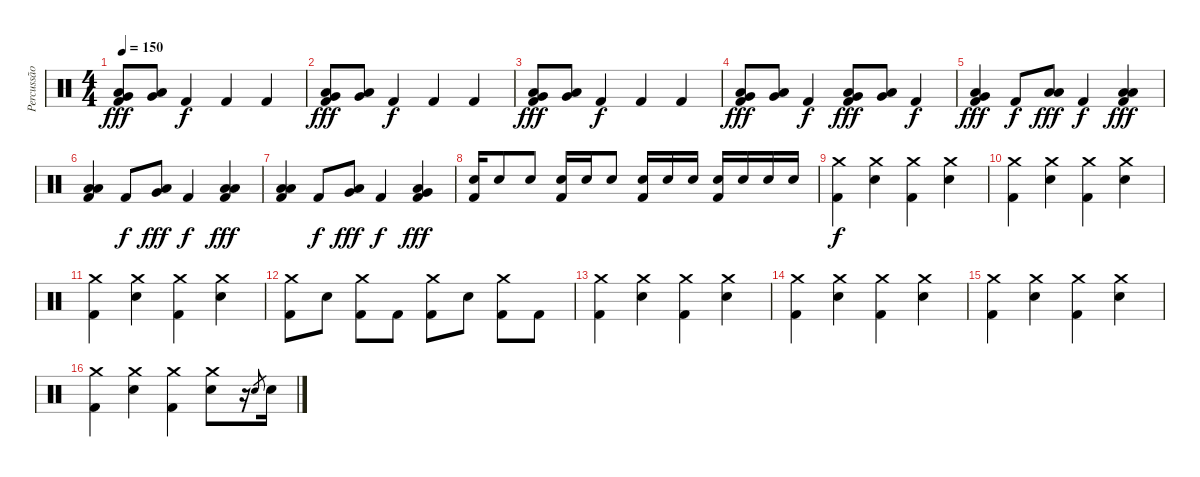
\track ("Percussão" "Percussão") {instrument percussion}
\staff {score}
\articulation defaults
\ts (4 4)
\tempo 150
\clef neutral
\ks c
("Very Low Tom (hit)" "Low Floor Tom (hit)" "Kick (hit) 2").8{dy fff} ("Very Low Tom (hit)" "Low Floor Tom (hit)").8 "Kick (hit) 2".4{dy f} "Kick (hit) 2".4 "Kick (hit) 2".4 |
("Very Low Tom (hit)" "Low Floor Tom (hit)" "Kick (hit) 2").8{dy fff} ("Very Low Tom (hit)" "Low Floor Tom (hit)").8 "Kick (hit) 2".4{dy f} "Kick (hit) 2".4 "Kick (hit) 2".4 |
("Very Low Tom (hit)" "Low Floor Tom (hit)" "Kick (hit) 2").8{dy fff} ("Very Low Tom (hit)" "Low Floor Tom (hit)").8 "Kick (hit) 2".4{dy f} "Kick (hit) 2".4 "Kick (hit) 2".4 |
("Very Low Tom (hit)" "Low Floor Tom (hit)" "Kick (hit) 2").8{dy fff} ("Very Low Tom (hit)" "Low Floor Tom (hit)").8 "Kick (hit) 2".4{dy f} ("Very Low Tom (hit)" "Low Floor Tom (hit)" "Kick (hit) 2").8{dy fff} ("Very Low Tom (hit)" "Low Floor Tom (hit)").8 "Kick (hit) 2".4{dy f} |
("Very Low Tom (hit)" "Low Floor Tom (hit)" "Kick (hit) 2").4{dy fff} "Kick (hit) 2".8{dy f} ("Low Tom (hit)" "Low Floor Tom (hit)").8{dy fff} "Kick (hit) 2".4{dy f} ("Low Tom (hit)" "Low Floor Tom (hit)" "Kick (hit) 2").4{dy fff} |
("Low Tom (hit)" "Low Floor Tom (hit)" "Kick (hit) 2").4 "Kick (hit) 2".8{dy f} ("Very Low Tom (hit)" "Low Floor Tom (hit)").8{dy fff} "Kick (hit) 2".4{dy f} ("Low Tom (hit)" "Low Floor Tom (hit)" "Kick (hit) 2").4{dy fff} |
("Low Tom (hit)" "Low Floor Tom (hit)" "Kick (hit) 2").4 "Kick (hit) 2".8{dy f} ("Very Low Tom (hit)" "Low Floor Tom (hit)").8{dy fff} "Kick (hit) 2".4{dy f} ("Very Low Tom (hit)" "Low Floor Tom (hit)" "Kick (hit) 2").4{dy fff} |
("Electric Snare (hit)" "Kick (hit) 2").16 "Electric Snare (hit)".8 "Electric Snare (hit)".8 ("Electric Snare (hit)" "Kick (hit) 2").16 "Electric Snare (hit)".16 "Electric Snare (hit)".8 ("Electric Snare (hit)" "Kick (hit) 2").16 "Electric Snare (hit)".16 "Electric Snare (hit)".16 ("Electric Snare (hit)" "Kick (hit) 2").16 "Electric Snare (hit)".16 "Electric Snare (hit)".16 "Electric Snare (hit)".16 |
("Crash medium (hit)" "Kick (hit) 2").4{dy f} ("Crash medium (hit)" "Electric Snare (hit)").4 ("Crash medium (hit)" "Kick (hit) 2").4 ("Crash medium (hit)" "Electric Snare (hit)").4 |
("Crash medium (hit)" "Kick (hit) 2").4 ("Crash medium (hit)" "Electric Snare (hit)").4 ("Crash medium (hit)" "Kick (hit) 2").4 ("Crash medium (hit)" "Electric Snare (hit)").4 |
("Crash medium (hit)" "Kick (hit) 2").4 ("Crash medium (hit)" "Electric Snare (hit)").4 ("Crash medium (hit)" "Kick (hit) 2").4 ("Crash medium (hit)" "Electric Snare (hit)").4 |
("Crash medium (hit)" "Kick (hit) 2").8 "Electric Snare (hit)".8 ("Crash medium (hit)" "Kick (hit) 2").8 "Kick (hit) 2".8 ("Crash medium (hit)" "Kick (hit) 2").8 "Electric Snare (hit)".8 ("Crash medium (hit)" "Kick (hit) 2").8 "Kick (hit) 2".8 |
("Crash medium (hit)" "Kick (hit) 2").4 ("Crash medium (hit)" "Electric Snare (hit)").4 ("Crash medium (hit)" "Kick (hit) 2").4 ("Crash medium (hit)" "Electric Snare (hit)").4 |
("Crash medium (hit)" "Kick (hit) 2").4 ("Crash medium (hit)" "Electric Snare (hit)").4 ("Crash medium (hit)" "Kick (hit) 2").4 ("Crash medium (hit)" "Electric Snare (hit)").4 |
("Crash medium (hit)" "Kick (hit) 2").4 ("Crash medium (hit)" "Electric Snare (hit)").4 ("Crash medium (hit)" "Kick (hit) 2").4 ("Crash medium (hit)" "Electric Snare (hit)").4 |
("Crash medium (hit)" "Kick (hit) 2").4 ("Crash medium (hit)" "Electric Snare (hit)").4 ("Crash medium (hit)" "Kick (hit) 2").4 ("Crash medium (hit)" "Electric Snare (hit)").8 r.16 "Electric Snare (hit)"{x}.8{gr} "Electric Snare (hit)".16
